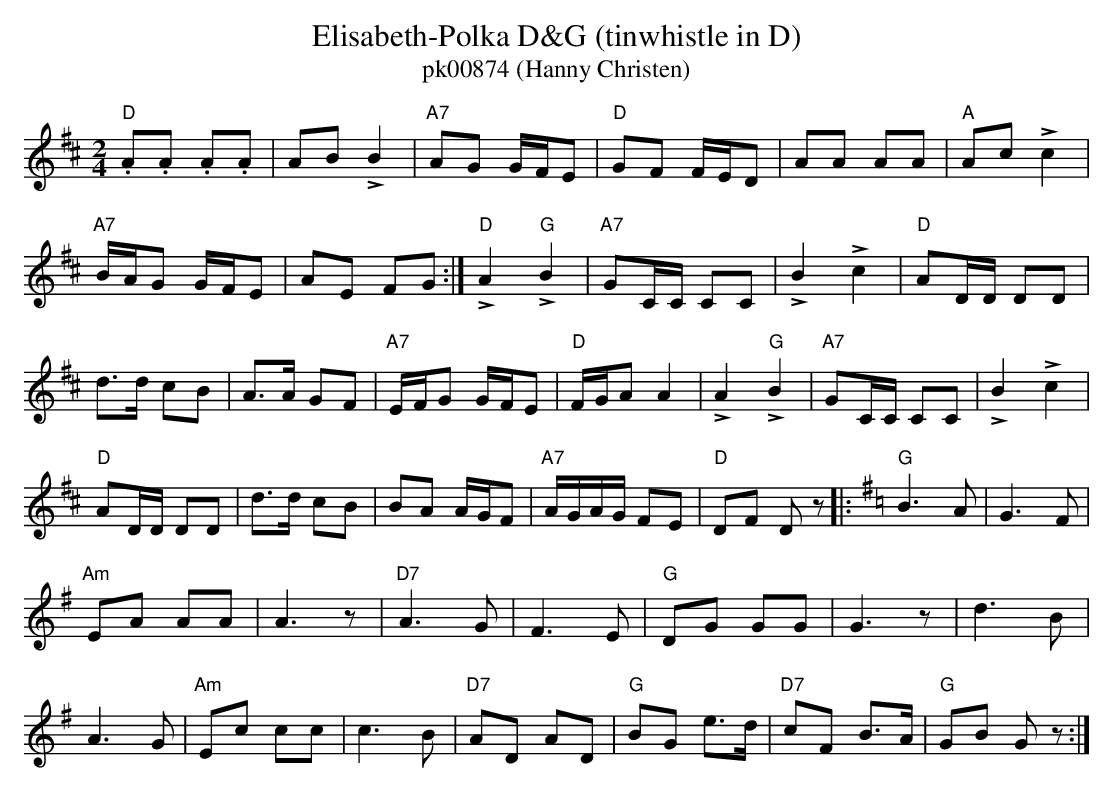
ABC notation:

X:1
T:Elisabeth-Polka D&G (tinwhistle in D)
T: pk00874 (Hanny Christen)
M:2/4
L:1/8
K:D %%MIDI gchordon
"D".A.A .A.A | AB !>!B2 | "A7"AG G/2F/2E | "D"GF F/2E/2D | AA AA | "A"Ac !>!c2 |
"A7"B/2A/2G G/2F/2E | AE FG :| "D"!>!A2"G"!>!B2 | "A7"GC/2C/2 CC | !>!B2!>!c2 | "D"AD/2D/2 DD |
d>d cB | A>A GF | "A7"E/2F/2G G/2F/2E | "D"F/2G/2A A2 | !>!A2"G"!>!B2 | "A7"GC/2C/2 CC | !>!B2!>!c2 |
"D"AD/2D/2 DD | d>d cB | BA A/2G/2F | "A7"A/2G/2A/2G/2 FE | "D"DF Dz |: [K:G] "G"B3A | G3F |
"Am"EA AA | A3z | "D7"A3G | F3E | "G"DG GG | G3z | d3B |
A3G | "Am"Ec cc | c3B | "D7"AD AD | "G"BG e>d | "D7"cF B>A | "G"GB Gz :|
